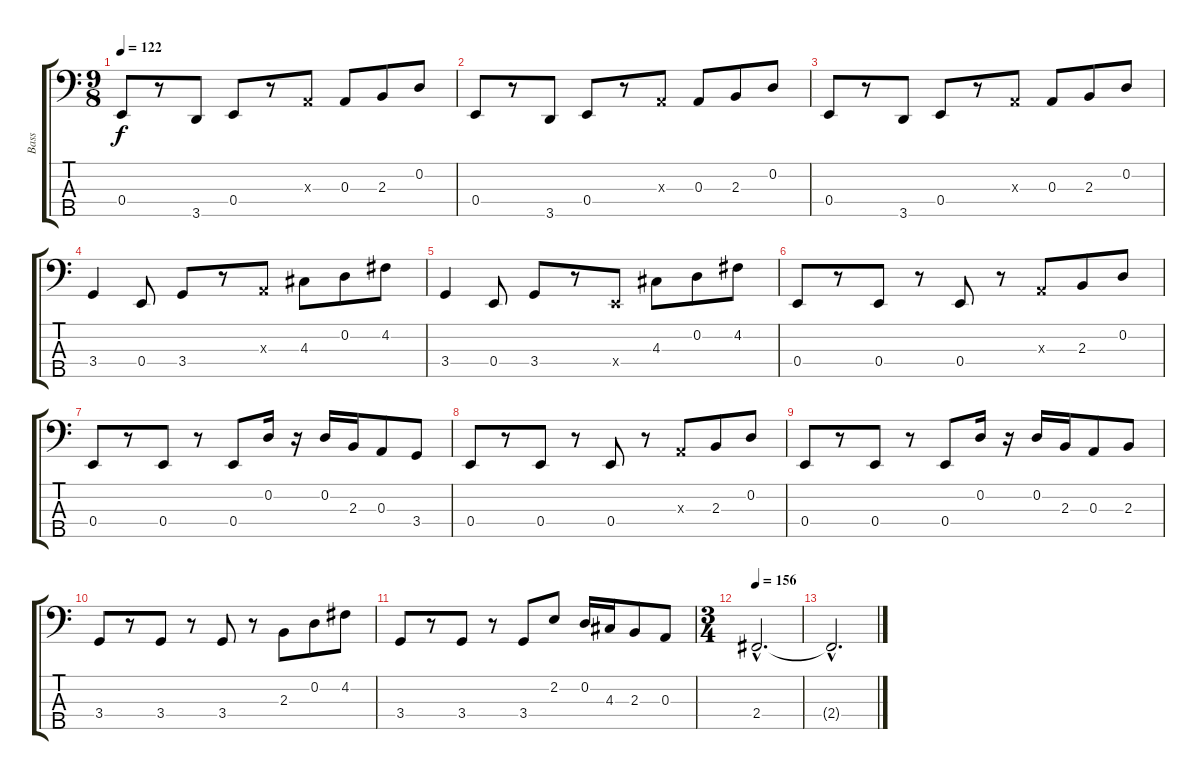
\track ("Bass" "Bass") {instrument electricbassfinger}
\staff {score tabs}
\tuning (G2 D2 A1 E1 B0) {hide}
\ts (9 8)
\tempo 122
\clef f4
\ks c
0.4.8{dy f} r.8 3.5.8 0.4.8 r.8 0.3{x}.8 0.3.8 2.3.8 0.2.8 |
0.4.8 r.8 3.5.8 0.4.8 r.8 0.3{x}.8 0.3.8 2.3.8 0.2.8 |
0.4.8 r.8 3.5.8 0.4.8 r.8 0.3{x}.8 0.3.8 2.3.8 0.2.8 |
3.4.4 0.4.8 3.4.8 r.8 0.3{x}.8 4.3.8 0.2.8 4.2.8 |
3.4.4 0.4.8 3.4.8 r.8 0.4{x}.8 4.3.8 0.2.8 4.2.8 |
0.4.8 r.8 0.4.8 r.8 0.4.8 r.8 0.3{x}.8 2.3.8 0.2.8 |
0.4.8 r.8 0.4.8 r.8 0.4.8 0.2.16 r.16 0.2.16 2.3.16 0.3.8 3.4.8 |
0.4.8 r.8 0.4.8 r.8 0.4.8 r.8 0.3{x}.8 2.3.8 0.2.8 |
0.4.8 r.8 0.4.8 r.8 0.4.8 0.2.16 r.16 0.2.16 2.3.16 0.3.8 2.3.8 |
3.4.8 r.8 3.4.8 r.8 3.4.8 r.8 2.3.8 0.2.8 4.2.8 |
3.4.8 r.8 3.4.8 r.8 3.4.8 2.2.8 0.2.16 4.3.16 2.3.8 0.3.8 |
\ts (3 4)
\tempo 156
2.4{hac}.2{d} |
2.4{hac t}.2{d}
